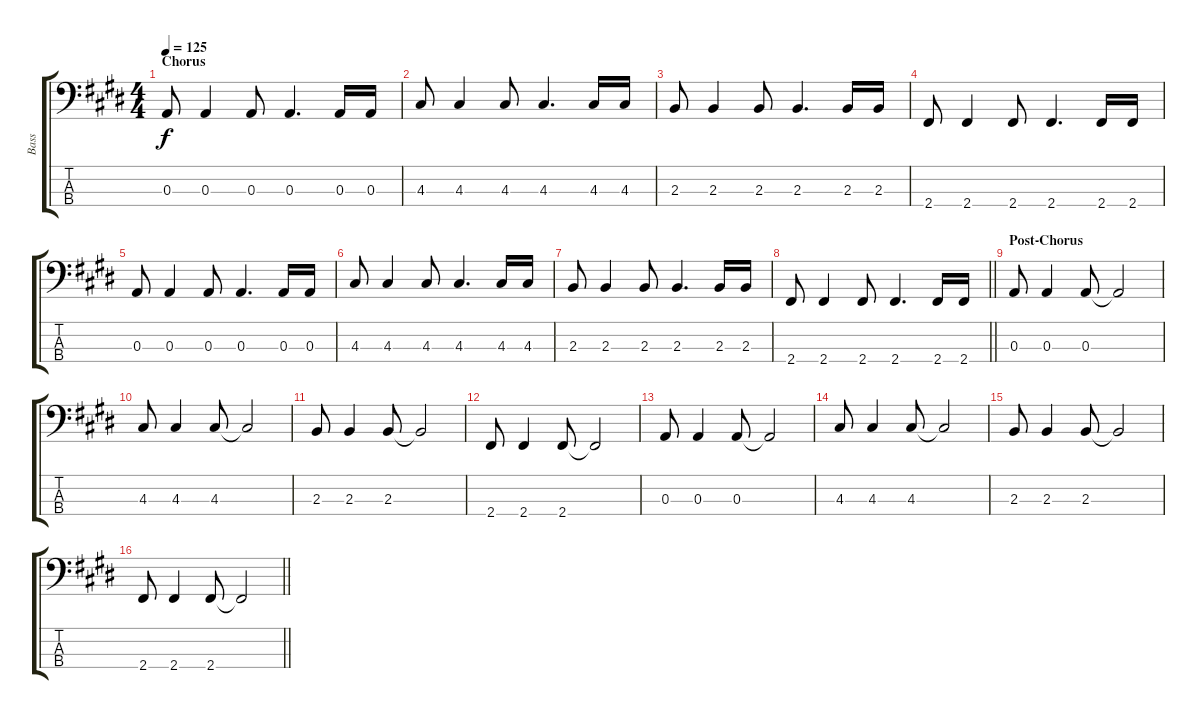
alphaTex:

\track ("Bass" "Bass") {instrument acousticbass}
\staff {score tabs}
\tuning (G2 D2 A1 E1) {hide}
\ts (4 4)
\section ("" "Chorus")
\tempo 125
\clef f4
\ks c#minor
0.3.8{dy f} 0.3.4 0.3.8 0.3.4{d} 0.3.16 0.3.16 |
4.3.8 4.3.4 4.3.8 4.3.4{d} 4.3.16 4.3.16 |
2.3.8 2.3.4 2.3.8 2.3.4{d} 2.3.16 2.3.16 |
2.4.8 2.4.4 2.4.8 2.4.4{d} 2.4.16 2.4.16 |
0.3.8 0.3.4 0.3.8 0.3.4{d} 0.3.16 0.3.16 |
4.3.8 4.3.4 4.3.8 4.3.4{d} 4.3.16 4.3.16 |
2.3.8 2.3.4 2.3.8 2.3.4{d} 2.3.16 2.3.16 |
\barLineRight lightlight
2.4.8 2.4.4 2.4.8 2.4.4{d} 2.4.16 2.4.16 |
\section ("" "Post-Chorus")
0.3.8 0.3.4 0.3.8 0.3{t}.2 |
4.3.8 4.3.4 4.3.8 4.3{t}.2 |
2.3.8 2.3.4 2.3.8 2.3{t}.2 |
2.4.8 2.4.4 2.4.8 2.4{t}.2 |
0.3.8 0.3.4 0.3.8 0.3{t}.2 |
4.3.8 4.3.4 4.3.8 4.3{t}.2 |
2.3.8 2.3.4 2.3.8 2.3{t}.2 |
\barLineRight lightlight
2.4.8 2.4.4 2.4.8 2.4{t}.2
